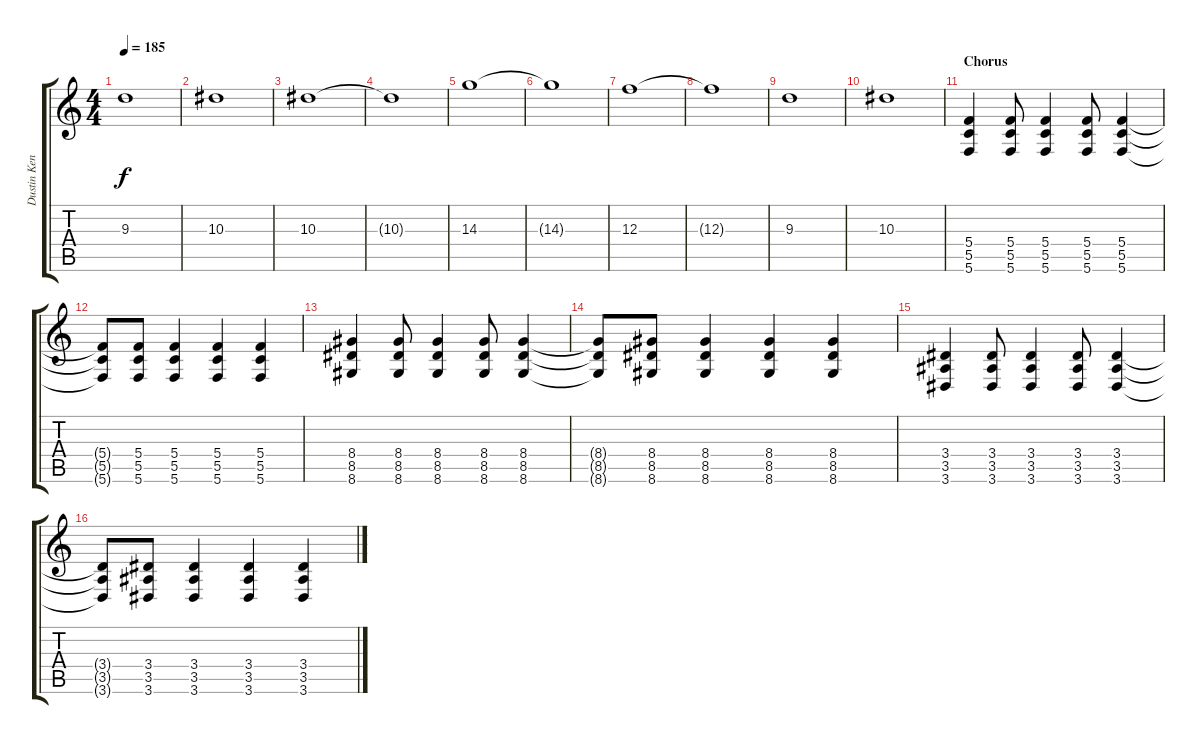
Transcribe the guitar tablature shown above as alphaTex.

\track ("Dustin Kensrue (Guitar)" "Dustin Ken") {instrument overdrivenguitar}
\staff {score tabs}
\tuning (D4 A3 F3 C3 G2 C2) {hide}
\ts (4 4)
\tempo 185
\clef g2
\ks c
9.3.1{dy f balance 4} |
10.3.1{balance 4} |
10.3.1{balance 4} |
10.3{t}.1 |
14.3.1{balance 4} |
14.3{t}.1 |
12.3.1{balance 4} |
12.3{t}.1 |
9.3.1{balance 4} |
10.3.1{balance 4} |
\section ("" "Chorus")
(5.4 5.5 5.6).4{balance 8} (5.4 5.5 5.6).8 (5.4 5.5 5.6).4 (5.4 5.5 5.6).8 (5.4 5.5 5.6).4 |
(5.4{t} 5.5{t} 5.6{t}).8 (5.4 5.5 5.6).8 (5.4 5.5 5.6).4 (5.4 5.5 5.6).4 (5.4 5.5 5.6).4 |
(8.4 8.5 8.6).4 (8.4 8.5 8.6).8 (8.4 8.5 8.6).4 (8.4 8.5 8.6).8 (8.4 8.5 8.6).4 |
(8.4{t} 8.5{t} 8.6{t}).8 (8.4 8.5 8.6).8 (8.4 8.5 8.6).4 (8.4 8.5 8.6).4 (8.4 8.5 8.6).4 |
(3.4 3.5 3.6).4 (3.4 3.5 3.6).8 (3.4 3.5 3.6).4 (3.4 3.5 3.6).8 (3.4 3.5 3.6).4 |
(3.4{t} 3.5{t} 3.6{t}).8 (3.4 3.5 3.6).8 (3.4 3.5 3.6).4 (3.4 3.5 3.6).4 (3.4 3.5 3.6).4
